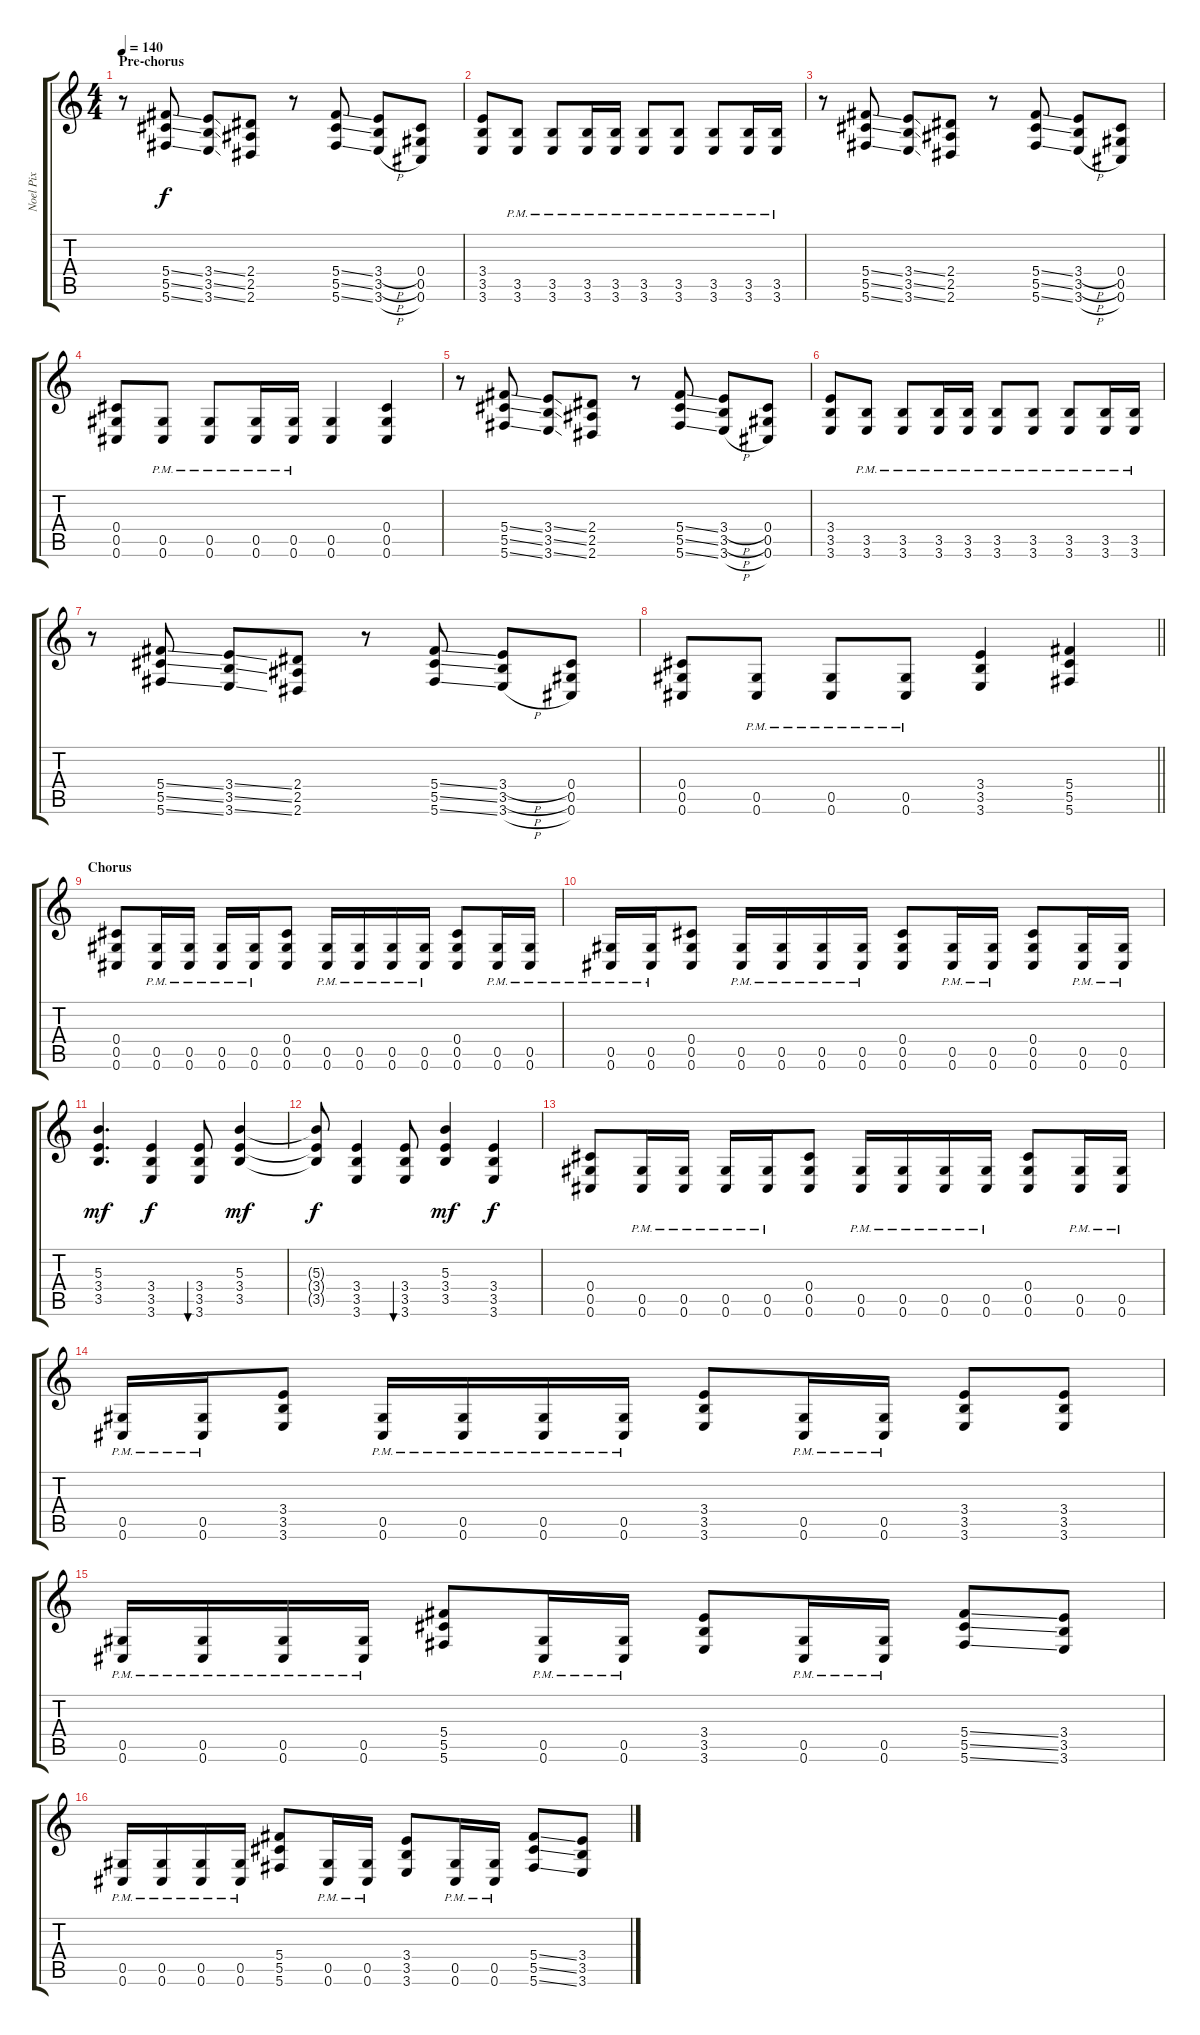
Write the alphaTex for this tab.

\track ("Noel Pix" "Noel Pix") {instrument distortionguitar}
\staff {score tabs}
\tuning (Eb4 Bb3 Gb3 Db3 Ab2 Db2) {hide}
\ts (4 4)
\section ("" "Pre-chorus")
\tempo 140
\clef g2
\ks c
r.8{dy f} (5.4{ss} 5.5{ss} 5.6{ss}).8 (3.4{ss} 3.5{ss} 3.6{ss}).8 (2.4 2.5 2.6).8 r.8 (5.4{ss} 5.5{ss} 5.6{ss}).8 (3.4{h} 3.5{h} 3.6{h}).8 (0.4 0.5 0.6).8 |
(3.4 3.5 3.6).8 (3.5{pm} 3.6{pm}).8 (3.5{pm} 3.6{pm}).8 (3.5{pm} 3.6{pm}).16 (3.5{pm} 3.6{pm}).16 (3.5{pm} 3.6{pm}).8 (3.5{pm} 3.6{pm}).8 (3.5{pm} 3.6{pm}).8 (3.5{pm} 3.6{pm}).16 (3.5{pm} 3.6{pm}).16 |
r.8 (5.4{ss} 5.5{ss} 5.6{ss}).8 (3.4{ss} 3.5{ss} 3.6{ss}).8 (2.4 2.5 2.6).8 r.8 (5.4{ss} 5.5{ss} 5.6{ss}).8 (3.4{h} 3.5{h} 3.6{h}).8 (0.4 0.5 0.6).8 |
(0.4 0.5 0.6).8 (0.5{pm} 0.6{pm}).8 (0.5{pm} 0.6{pm}).8 (0.5{pm} 0.6{pm}).16 (0.5{pm} 0.6{pm}).16 (0.5 0.6).4 (0.4 0.5 0.6).4 |
r.8 (5.4{ss} 5.5{ss} 5.6{ss}).8 (3.4{ss} 3.5{ss} 3.6{ss}).8 (2.4 2.5 2.6).8 r.8 (5.4{ss} 5.5{ss} 5.6{ss}).8 (3.4{h} 3.5{h} 3.6{h}).8 (0.4 0.5 0.6).8 |
(3.4 3.5 3.6).8 (3.5{pm} 3.6{pm}).8 (3.5{pm} 3.6{pm}).8 (3.5{pm} 3.6{pm}).16 (3.5{pm} 3.6{pm}).16 (3.5{pm} 3.6{pm}).8 (3.5{pm} 3.6{pm}).8 (3.5{pm} 3.6{pm}).8 (3.5{pm} 3.6{pm}).16 (3.5{pm} 3.6{pm}).16 |
r.8 (5.4{ss} 5.5{ss} 5.6{ss}).8 (3.4{ss} 3.5{ss} 3.6{ss}).8 (2.4 2.5 2.6).8 r.8 (5.4{ss} 5.5{ss} 5.6{ss}).8 (3.4{h} 3.5{h} 3.6{h}).8 (0.4 0.5 0.6).8 |
\barLineRight lightlight
(0.4 0.5 0.6).8 (0.5{pm} 0.6{pm}).8 (0.5{pm} 0.6{pm}).8 (0.5{pm} 0.6{pm}).8 (3.4 3.5 3.6).4 (5.4 5.5 5.6).4 |
\section ("" "Chorus")
(0.4 0.5 0.6).8 (0.5{pm} 0.6{pm}).16 (0.5{pm} 0.6{pm}).16 (0.5{pm} 0.6{pm}).16 (0.5{pm} 0.6{pm}).16 (0.4 0.5 0.6).8 (0.5{pm} 0.6{pm}).16 (0.5{pm} 0.6{pm}).16 (0.5{pm} 0.6{pm}).16 (0.5{pm} 0.6{pm}).16 (0.4 0.5 0.6).8 (0.5{pm} 0.6{pm}).16 (0.5{pm} 0.6{pm}).16 |
(0.5{pm} 0.6{pm}).16 (0.5{pm} 0.6{pm}).16 (0.4 0.5 0.6).8 (0.5{pm} 0.6{pm}).16 (0.5{pm} 0.6{pm}).16 (0.5{pm} 0.6{pm}).16 (0.5{pm} 0.6{pm}).16 (0.4 0.5 0.6).8 (0.5{pm} 0.6{pm}).16 (0.5{pm} 0.6{pm}).16 (0.4 0.5 0.6).8 (0.5{pm} 0.6{pm}).16 (0.5{pm} 0.6{pm}).16 |
(5.3 3.4 3.5).4{d dy mf} (3.4 3.5 3.6).4{dy f} (3.4 3.5 3.6).8{bu 30} (5.3 3.4 3.5).4{dy mf} |
(5.3{t} 3.4{t} 3.5{t}).8{dy f} (3.4 3.5 3.6).4 (3.4 3.5 3.6).8{bu 30} (5.3 3.4 3.5).4{dy mf} (3.4 3.5 3.6).4{dy f} |
(0.4 0.5 0.6).8 (0.5{pm} 0.6{pm}).16 (0.5{pm} 0.6{pm}).16 (0.5{pm} 0.6{pm}).16 (0.5{pm} 0.6{pm}).16 (0.4 0.5 0.6).8 (0.5{pm} 0.6{pm}).16 (0.5{pm} 0.6{pm}).16 (0.5{pm} 0.6{pm}).16 (0.5{pm} 0.6{pm}).16 (0.4 0.5 0.6).8 (0.5{pm} 0.6{pm}).16 (0.5{pm} 0.6{pm}).16 |
(0.5{pm} 0.6{pm}).16 (0.5{pm} 0.6{pm}).16 (3.4 3.5 3.6).8 (0.5{pm} 0.6{pm}).16 (0.5{pm} 0.6{pm}).16 (0.5{pm} 0.6{pm}).16 (0.5{pm} 0.6{pm}).16 (3.4 3.5 3.6).8 (0.5{pm} 0.6{pm}).16 (0.5{pm} 0.6{pm}).16 (3.4 3.5 3.6).8 (3.4 3.5 3.6).8 |
(0.5{pm} 0.6{pm}).16 (0.5{pm} 0.6{pm}).16 (0.5{pm} 0.6{pm}).16 (0.5{pm} 0.6{pm}).16 (5.4 5.5 5.6).8 (0.5{pm} 0.6{pm}).16 (0.5{pm} 0.6{pm}).16 (3.4 3.5 3.6).8 (0.5{pm} 0.6{pm}).16 (0.5{pm} 0.6{pm}).16 (5.4{ss} 5.5{ss} 5.6{ss}).8 (3.4 3.5 3.6).8 |
(0.5{pm} 0.6{pm}).16 (0.5{pm} 0.6{pm}).16 (0.5{pm} 0.6{pm}).16 (0.5{pm} 0.6{pm}).16 (5.4 5.5 5.6).8 (0.5{pm} 0.6{pm}).16 (0.5{pm} 0.6{pm}).16 (3.4 3.5 3.6).8 (0.5{pm} 0.6{pm}).16 (0.5{pm} 0.6{pm}).16 (5.4{ss} 5.5{ss} 5.6{ss}).8 (3.4 3.5 3.6).8
